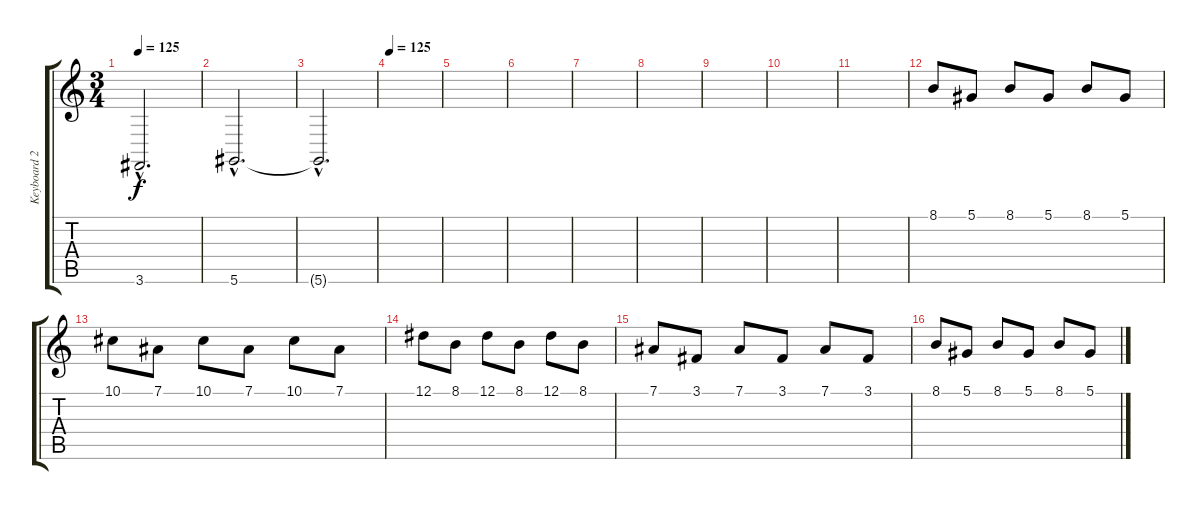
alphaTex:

\track ("Keyboard 2" "Keyboard 2") {instrument tremolostrings}
\staff {score tabs}
\tuning (Eb4 Bb3 Gb3 Db3 Ab2 Eb2) {hide}
\ts (3 4)
\tempo 125
\clef g2
\ks c
3.6{hac}.2{d dy f} |
5.6{hac}.2{d} |
5.6{hac t}.2{d} |
\tempo 125
|
|
|
|
|
|
|
|
8.1.8 5.1.8 8.1.8 5.1.8 8.1.8 5.1.8 |
10.1.8 7.1.8 10.1.8 7.1.8 10.1.8 7.1.8 |
12.1.8 8.1.8 12.1.8 8.1.8 12.1.8 8.1.8 |
7.1.8 3.1.8 7.1.8 3.1.8 7.1.8 3.1.8 |
8.1.8 5.1.8 8.1.8 5.1.8 8.1.8 5.1.8
